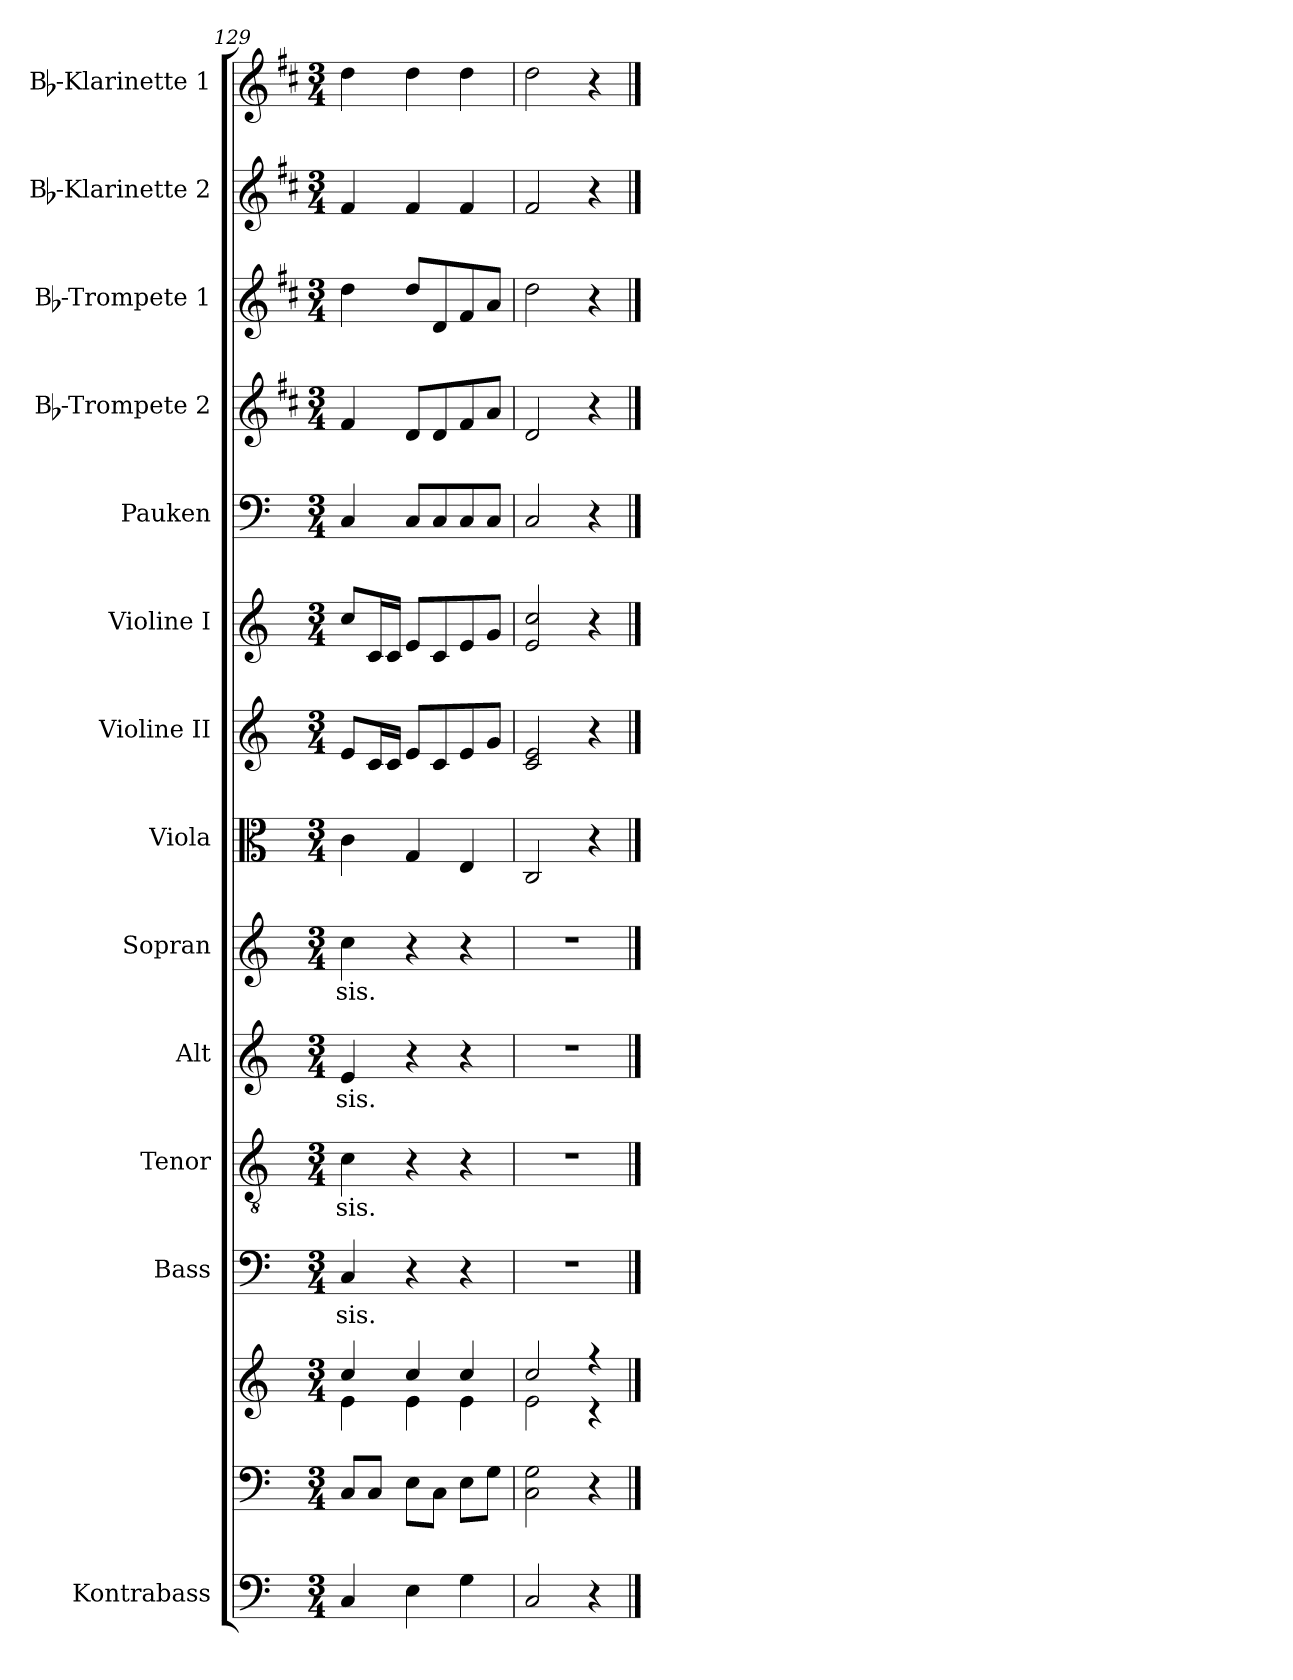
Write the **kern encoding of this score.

**kern	**kern	**kern	**kern	**text	**kern	**text	**kern	**text	**kern	**text	**kern	**kern	**kern	**kern	**kern	**kern	**kern	**kern
*part14	*part13	*part13	*part12	*part12	*part11	*part11	*part10	*part10	*part9	*part9	*part8	*part7	*part6	*part5	*part4	*part3	*part2	*part1
*staff15	*staff14	*staff13	*staff12	*staff12	*staff11	*staff11	*staff10	*staff10	*staff9	*staff9	*staff8	*staff7	*staff6	*staff5	*staff4	*staff3	*staff2	*staff1
*I"Kontrabass	*	*	*I"Bass	*	*I"Tenor	*	*I"Alt	*	*I"Sopran	*	*I"Viola	*I"Violine II	*I"Violine I	*I"Pauken	*I"Bb-Trompete 2	*I"Bb-Trompete 1	*I"Bb-Klarinette 2	*I"Bb-Klarinette 1
*I'Kb.	*	*	*I'B.	*	*I'T.	*	*I'A.	*	*I'S.	*	*I'Vla.	*I'Vl. II	*I'Vl. I	*I'Pk.	*I'Bb Trp. 2	*I'Bb Trp. 1	*I'Bb Kl. 2	*I'Bb Kl. 1
*clefF4	*clefF4	*clefG2	*clefF4	*	*clefGv2	*	*clefG2	*	*clefG2	*	*clefC3	*clefG2	*clefG2	*clefF4	*clefG2	*clefG2	*clefG2	*clefG2
*ITrd7c12	*	*	*	*	*	*	*	*	*	*	*	*	*	*	*ITrd1c2	*ITrd1c2	*ITrd1c2	*ITrd1c2
*k[]	*k[]	*k[]	*k[]	*	*k[]	*	*k[]	*	*k[]	*	*k[]	*k[]	*k[]	*k[]	*k[]	*k[]	*k[]	*k[]
*C:	*C:	*C:	*C:	*	*C:	*	*C:	*	*C:	*	*C:	*C:	*C:	*C:	*C:	*C:	*C:	*C:
*M3/4	*M3/4	*M3/4	*M3/4	*	*M3/4	*	*M3/4	*	*M3/4	*	*M3/4	*M3/4	*M3/4	*M3/4	*M3/4	*M3/4	*M3/4	*M3/4
=129	=129	=129	=129	=129	=129	=129	=129	=129	=129	=129	=129	=129	=129	=129	=129	=129	=129	=129
*	*	*^	*	*	*	*	*	*	*	*	*	*	*	*	*	*	*	*
!	!	!	!	!	!LO:LY:b	!	!LO:LY:b	!	!LO:LY:b	!	!LO:LY:b	!	!	!	!	!	!	!	!
4CC/	8C/L	4cc/	4e\	4C/	-sis.	4c\	-sis.	4e/	-sis.	4cc\	-sis.	4c\	8e/L	8cc/L	4C/	4e/	4cc\	4e/	4cc\
.	8C/J	.	.	.	.	.	.	.	.	.	.	.	16c/L	16c/L	.	.	.	.	.
.	.	.	.	.	.	.	.	.	.	.	.	.	16c/JJ	16c/JJ	.	.	.	.	.
4EE\	8E\L	4cc/	4e\	4r	.	4r	.	4r	.	4r	.	4G/	8e/L	8e/L	8C/L	8c/L	8cc/L	4e/	4cc\
.	8C\J	.	.	.	.	.	.	.	.	.	.	.	8c/	8c/	8C/	8c/	8c/	.	.
4GG\	8E\L	4cc/	4e\	4r	.	4r	.	4r	.	4r	.	4E/	8e/	8e/	8C/	8e/	8e/	4e/	4cc\
.	8G\J	.	.	.	.	.	.	.	.	.	.	.	8g/J	8g/J	8C/J	8g/J	8g/J	.	.
=130	=130	=130	=130	=130	=130	=130	=130	=130	=130	=130	=130	=130	=130	=130	=130	=130	=130	=130	=130
2CC/	2C\ 2G\	2cc/	2e\	2.r	.	2.r	.	2.r	.	2.r	.	2C/	2c/ 2e/	2e/ 2cc/	2C/	2c/	2cc\	2e/	2cc\
4r	4r	4r	4r	.	.	.	.	.	.	.	.	4r	4r	4r	4r	4r	4r	4r	4r
*	*	*v	*v	*	*	*	*	*	*	*	*	*	*	*	*	*	*	*	*
==	==	==	==	==	==	==	==	==	==	==	==	==	==	==	==	==	==	==
*-	*-	*-	*-	*-	*-	*-	*-	*-	*-	*-	*-	*-	*-	*-	*-	*-	*-	*-
